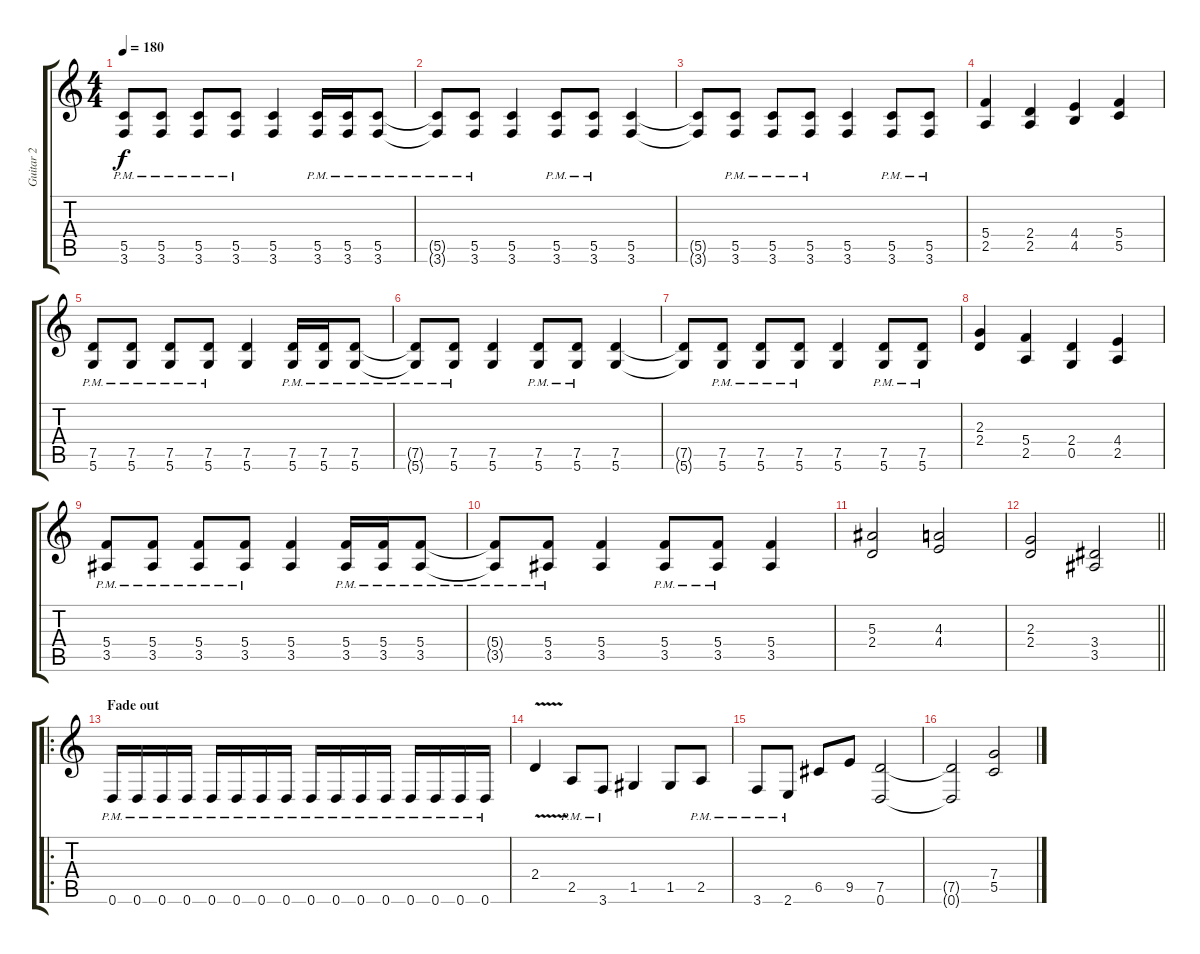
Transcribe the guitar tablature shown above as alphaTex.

\track ("Guitar 2" "Guitar 2") {instrument overdrivenguitar}
\staff {score tabs}
\tuning (D4 A3 F3 C3 G2 D2) {hide}
\ts (4 4)
\tempo 180
\clef g2
\ks c
(5.5{pm} 3.6{pm}).8{dy f} (5.5{pm} 3.6{pm}).8 (5.5{pm} 3.6{pm}).8 (5.5{pm} 3.6{pm}).8 (5.5 3.6).4 (5.5{pm} 3.6{pm}).16 (5.5{pm} 3.6{pm}).16 (5.5{pm} 3.6{pm}).8 |
(5.5{pm t} 3.6{pm t}).8 (5.5{pm} 3.6{pm}).8 (5.5 3.6).4 (5.5{pm} 3.6{pm}).8 (5.5{pm} 3.6{pm}).8 (5.5 3.6).4 |
(5.5{t} 3.6{t}).8 (5.5{pm} 3.6{pm}).8 (5.5{pm} 3.6{pm}).8 (5.5{pm} 3.6{pm}).8 (5.5 3.6).4 (5.5{pm} 3.6{pm}).8 (5.5{pm} 3.6{pm}).8 |
(5.4 2.5).4 (2.4 2.5).4 (4.4 4.5).4 (5.4 5.5).4 |
(7.5{pm} 5.6{pm}).8 (7.5{pm} 5.6{pm}).8 (7.5{pm} 5.6{pm}).8 (7.5{pm} 5.6{pm}).8 (7.5 5.6).4 (7.5{pm} 5.6{pm}).16 (7.5{pm} 5.6{pm}).16 (7.5{pm} 5.6{pm}).8 |
(7.5{pm t} 5.6{pm t}).8 (7.5{pm} 5.6{pm}).8 (7.5 5.6).4 (7.5{pm} 5.6{pm}).8 (7.5{pm} 5.6{pm}).8 (7.5 5.6).4 |
(7.5{t} 5.6{t}).8 (7.5{pm} 5.6{pm}).8 (7.5{pm} 5.6{pm}).8 (7.5{pm} 5.6{pm}).8 (7.5 5.6).4 (7.5{pm} 5.6{pm}).8 (7.5{pm} 5.6{pm}).8 |
(2.3 2.4).4 (5.4 2.5).4 (2.4 0.5).4 (4.4 2.5).4 |
(5.4 3.5{pm}).8 (5.4 3.5{pm}).8 (5.4 3.5{pm}).8 (5.4 3.5{pm}).8 (5.4 3.5).4 (5.4 3.5{pm}).16 (5.4 3.5{pm}).16 (5.4{pm} 3.5{pm}).8 |
(5.4{pm t} 3.5{pm t}).8 (5.4{pm} 3.5{pm}).8 (5.4 3.5).4 (5.4 3.5{pm}).8 (5.4 3.5{pm}).8 (5.4 3.5).4 |
(5.3 2.4).2 (4.3 4.4).2 |
\barLineRight lightlight
(2.3 2.4).2 (3.4 3.5).2 |
\ro
\section ("" "Fade out")
0.6{pm}.16 0.6{pm}.16 0.6{pm}.16 0.6{pm}.16 0.6{pm}.16 0.6{pm}.16 0.6{pm}.16 0.6{pm}.16 0.6{pm}.16 0.6{pm}.16 0.6{pm}.16 0.6{pm}.16 0.6{pm}.16 0.6{pm}.16 0.6{pm}.16 0.6{pm}.16 |
2.4{v}.4 2.5{pm}.8 3.6{pm}.8 1.5.4 1.5.8 2.5{pm}.8 |
3.6{pm}.8 2.6{pm}.8 6.5.8 9.5.8 (7.5 0.6).2 |
(7.5{t} 0.6{t}).2 (7.4 5.5).2
